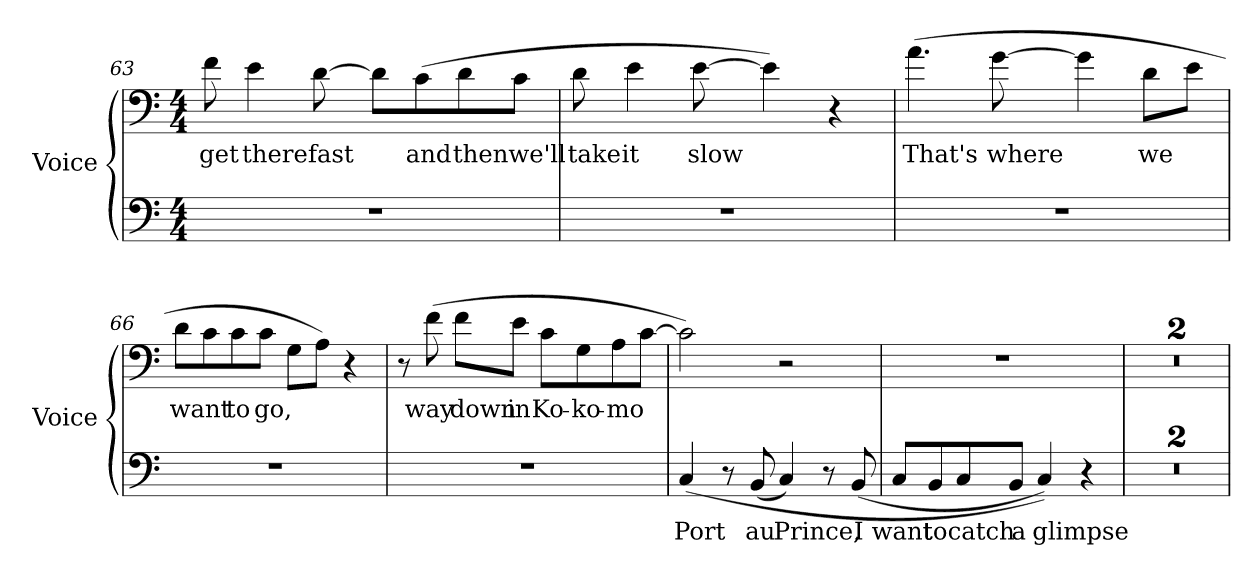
**kern	**text	**kern	**text
*part2	*part2	*part1	*part1
*staff2	*staff2	*staff1	*staff1
*I"Voice	*	*I"Voice	*
*I'Voice	*	*I'Voice	*
*clefF4	*	*clefF4	*
*k[]	*	*k[]	*
*C:	*	*C:	*
*M4/4	*	*M4/4	*
=63	=63	=63	=63
!	!	!	!LO:LY:b:color=#000000
1r	.	8fi\	get
!	!	!	!LO:LY:b:color=#000000
.	.	4ei\	there
!	!	!	!LO:LY:b:color=#000000
.	.	[8di\	fast
.	.	8di\L]	.
!	!	!	!LO:LY:b:color=#000000
.	.	(8ci\	and
!	!	!	!LO:LY:b:color=#000000
.	.	8di\	then
!	!	!	!LO:LY:b:color=#000000
.	.	8ci\J	we'll
!!LO:LB:g=z
=64	=64	=64	=64
!	!	!	!LO:LY:b:color=#000000
1r	.	8di\	take
!	!	!	!LO:LY:b:color=#000000
.	.	4ei\	it
!	!	!	!LO:LY:b:color=#000000
.	.	[8ei\	slow
.	.	4ei\])	.
.	.	4r	.
=65	=65	=65	=65
!	!	!	!LO:LY:b:color=#000000
1r	.	(4.ai\	That's
!	!	!	!LO:LY:b:color=#000000
.	.	[8gi\	where
.	.	4gi\]	.
!	!	!	!LO:LY:b:color=#000000
.	.	8di\L	we
.	.	8ei\J	.
=66	=66	=66	=66
!	!	!	!LO:LY:b:color=#000000
1r	.	8di\L	want
.	.	8ci\	.
!	!	!	!LO:LY:b:color=#000000
.	.	8ci\	to
!	!	!	!LO:LY:b:color=#000000
.	.	8ci\J	go,
.	.	8Gi\L	.
.	.	8Ai\J)	.
.	.	4r	.
=67	=67	=67	=67
1r	.	8r	.
!	!	!	!LO:LY:b:color=#000000
.	.	(8fi\	way
!	!	!	!LO:LY:b:color=#000000
.	.	8fi\L	down
!	!	!	!LO:LY:b:color=#000000
.	.	8ei\J	in
!	!	!	!LO:LY:b:color=#000000
.	.	8ci\L	Ko-
!	!	!	!LO:LY:b:color=#000000
.	.	8Gi\	-ko-
!	!	!	!LO:LY:b:color=#000000
.	.	8Ai\	-mo
.	.	[8ci\J	.
!!LO:LB:g=z
=68	=68	=68	=68
!	!LO:LY:b:color=#000000	!	!
(4Ci/	Port	2ci\])	.
8r	.	.	.
!	!LO:LY:b:color=#000000	!	!
(8BBi/	au	.	.
!	!LO:LY:b:color=#000000	!	!
4Ci/)	Prince,	2r	.
8r	.	.	.
!	!LO:LY:b:color=#000000	!	!
(8BBi/	I	.	.
=69	=69	=69	=69
!	!LO:LY:b:color=#000000	!	!
8Ci/L	want	1r	.
!	!LO:LY:b:color=#000000	!	!
8BBi/	to	.	.
!	!LO:LY:b:color=#000000	!	!
8Ci/	catch	.	.
!	!LO:LY:b:color=#000000	!	!
8BBi/J	a	.	.
!	!LO:LY:b:color=#000000	!	!
4Ci/))	glimpse	.	.
4r	.	.	.
=70	=70	=70	=70
1r	.	1r	.
=71	=71	=71	=71
1r	.	1r	.
=	=	=	=
*-	*-	*-	*-
